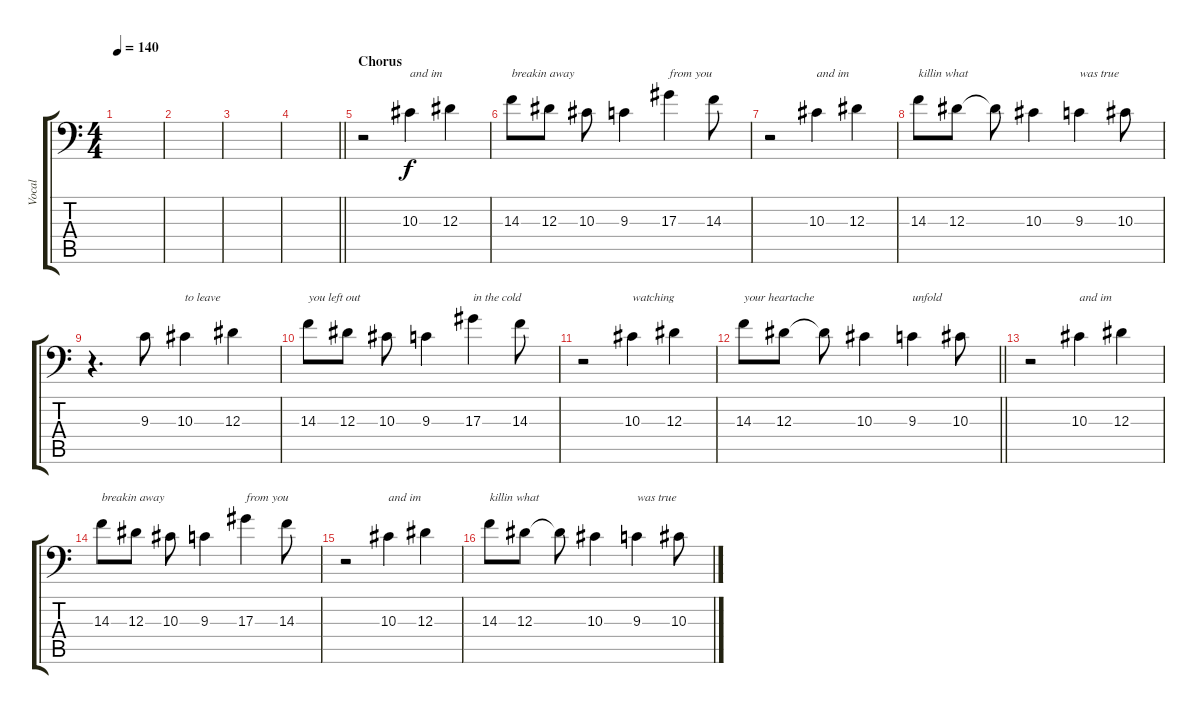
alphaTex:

\track ("Vocal" "Vocal") {instrument tenorsax}
\staff {score tabs}
\tuning (C4 G3 Eb3 Bb2 F2 Bb1) {hide}
\ts (4 4)
\tempo 140
\clef f4
\ks c
|
|
|
\barLineRight lightlight
|
\section ("" "Chorus")
r.2 10.3.4{txt "and im"} 12.3.4 |
14.3.8{txt "breakin away"} 12.3.8 10.3.8 9.3.4 17.3.4{txt "from you"} 14.3.8 |
r.2 10.3.4{txt "and im"} 12.3.4 |
14.3.8{txt "killin what "} 12.3.8 12.3{t}.8 10.3.4 9.3.4{txt "was true"} 10.3.8 |
r.4{d} 9.3.8 10.3.4{txt "to leave"} 12.3.4 |
14.3.8{txt "you left out"} 12.3.8 10.3.8 9.3.4 17.3.4{txt "in the cold"} 14.3.8 |
r.2 10.3.4{txt "watching"} 12.3.4 |
\barLineRight lightlight
14.3.8{txt "your heartache"} 12.3.8 12.3{t}.8 10.3.4 9.3.4{txt "unfold"} 10.3.8 |
r.2 10.3.4{txt "and im"} 12.3.4 |
14.3.8{txt "breakin away"} 12.3.8 10.3.8 9.3.4 17.3.4{txt "from you"} 14.3.8 |
r.2 10.3.4{txt "and im"} 12.3.4 |
14.3.8{txt "killin what "} 12.3.8 12.3{t}.8 10.3.4 9.3.4{txt "was true"} 10.3.8
